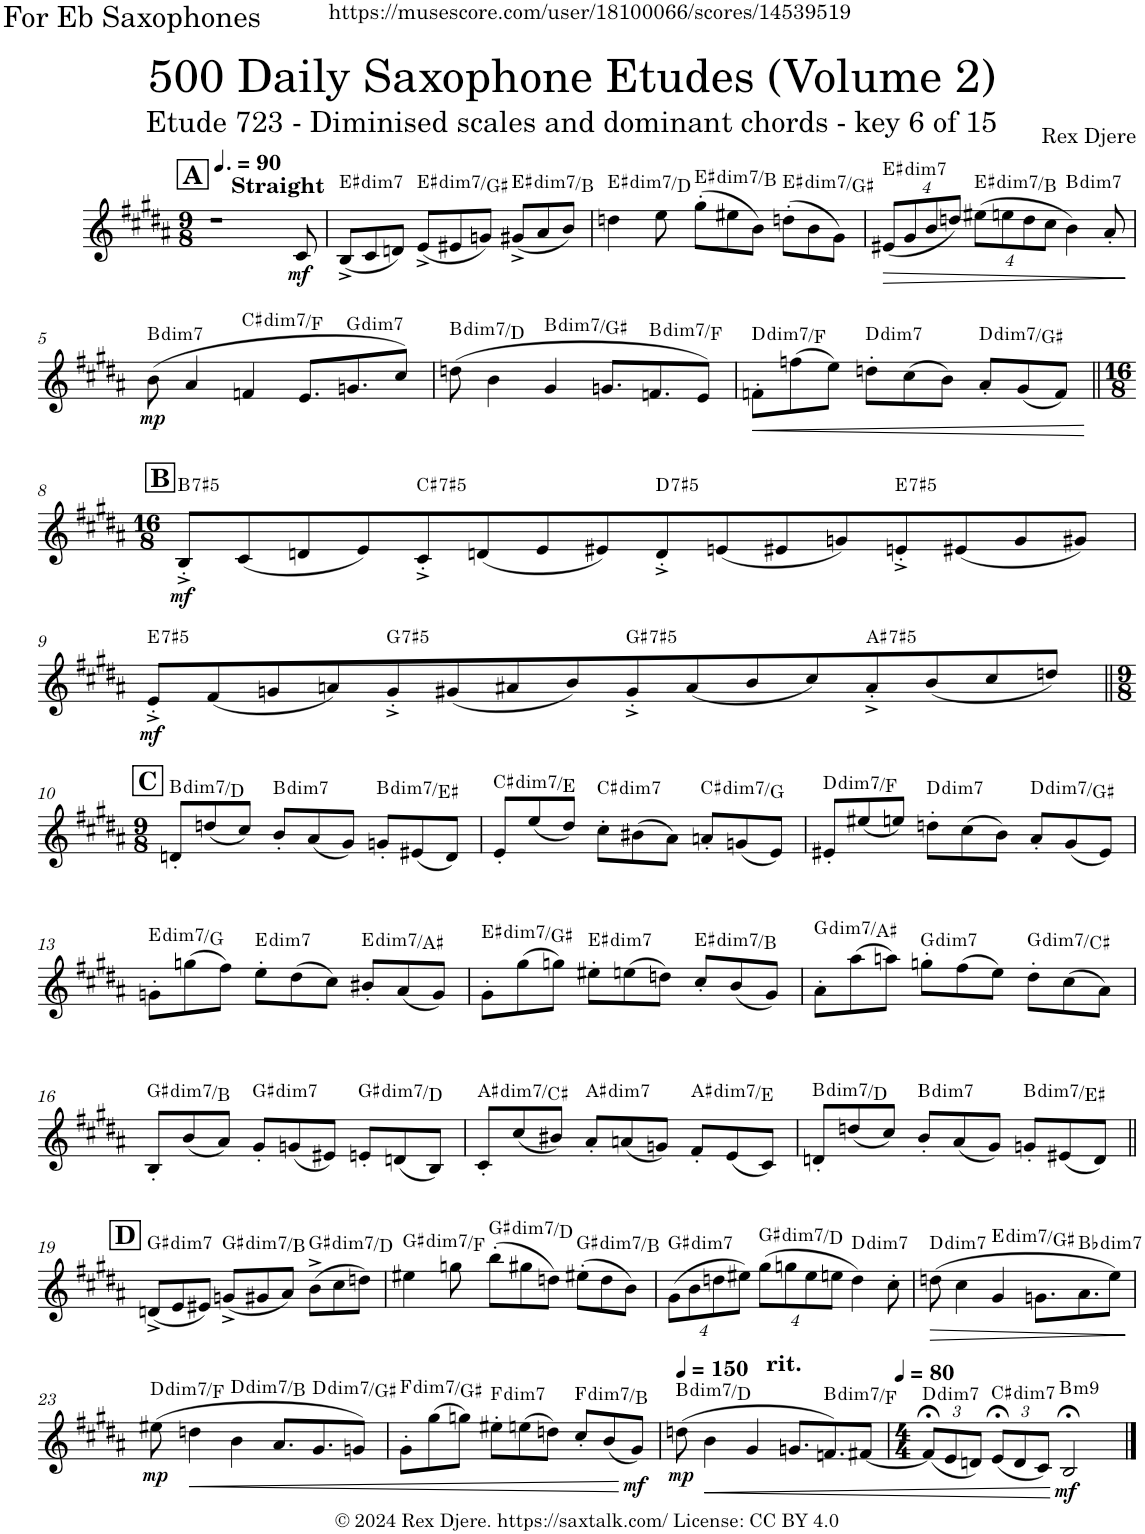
**kern	**dynam	**harte
*part1	*part1	*part1
*staff1	*staff1	*
*I"Alto Saxophone	*	*
*I'A. Sax.	*	*
*clefG2	*	*
*Trd5c9	*	*
*k[f#c#g#d#a#]	*	*
*M9/8	*	*
*MM135	*	*
!!LO:REH:place=s1:a:B:cj:fs=14:t=A
=1	=1	=1
1r	.	.
!LO:TX:a:B:t=Straight	!	!
!	!LO:DY:b	!
8c#/	mf	.
=2	=2	=2
!	!	!LO:H:kt=dim7
(8B^/L	.	E#:dim7
8c#/	.	.
8dn/J)	.	.
!	!	!LO:H:kt=dim7
(8e^/L	.	E#:dim7/b3
8e#X/	.	.
8gn/J)	.	.
!	!	!LO:H:kt=dim7
(8g#X^/L	.	E#:dim7/b5
8a#/	.	.
8b/J)	.	.
=3	=3	=3
!	!	!LO:H:kt=dim7
4ddn\	.	E#:dim7/bb7
8ee\	.	.
!	!	!LO:H:kt=dim7
(8gg#'\L	.	E#:dim7/b5
8ee#X\	.	.
8b\J)	.	.
!	!	!LO:H:kt=dim7
(8ddn'\L	.	E#:dim7/b3
8b\	.	.
8g#\J)	.	.
=4	=4	=4
*Xbrackettup	*	*
!	!LO:HP:b	!LO:H:kt=dim7
(32%3e#X/L	>	E#:dim7
32%3g#/	.	.
32%3b/	.	.
32%3ddn/J)	.	.
!	!	!LO:H:kt=dim7
(32%3ee#X\L	.	E#:dim7/b5
32%3een\	.	.
32%3dd\	.	.
32%3cc#\J	.	.
!	!	!LO:H:kt=dim7
4b\)	.	B:dim7
8a#'/	.	.
.	]	.
!!LO:LB:g=z
=5	=5	=5
!	!LO:DY:b	!LO:H:kt=dim7
(8b\	mp	B:dim7
4a#/	.	.
!	!	!LO:H:kt=dim7
4fn/	.	C#:dim7/b4
8.e/L	.	.
!	!	!LO:H:kt=dim7
8.gn/	.	G:dim7
8cc#/J)	.	.
=6	=6	=6
!	!	!LO:H:kt=dim7
(8ddn\	.	B:dim7/b3
4b\	.	.
!	!	!LO:H:kt=dim7
4g#/	.	B:dim7/6
8.gn/L	.	.
!	!	!LO:H:kt=dim7
8.fn/	.	B:dim7/b5
8e/J)	.	.
=7	=7	=7
!	!LO:HP:b	!LO:H:kt=dim7
8fn'\L	<	D:dim7/b3
(8ffn\	.	.
8ee\J)	.	.
!	!	!LO:H:kt=dim7
8ddn'\L	.	D:dim7
(8cc#\	.	.
8b\J)	.	.
!	!	!LO:H:kt=dim7
8a#'/L	.	D:dim7/#4
(8g#/	.	.
8f/J)	.	.
.	[	.
!!LO:LB:g=z
!!LO:REH:place=s1:a:B:cj:fs=14:t=B
=8||	=8||	=8||
*M16/8	*	*
!	!LO:DY:b	!LO:H:kt=7
8B'^/L	mf	B:(3,#5,b7)
(8c#/	.	.
8dn/	.	.
8e/)	.	.
!	!	!LO:H:kt=7
8c#'^/	.	C#:(3,#5,b7)
(8dn/	.	.
8e/	.	.
8e#X/)	.	.
!	!	!LO:H:kt=7
8d'^/	.	D:(3,#5,b7)
(8en/	.	.
8e#X/	.	.
8gn/)	.	.
!	!	!LO:H:kt=7
8en'^/	.	E:(3,#5,b7)
(8e#X/	.	.
8g/	.	.
8g#X/J)	.	.
!!LO:LB:g=z
=9	=9	=9
!	!LO:DY:b	!LO:H:kt=7
8e'^/L	mf	E:(3,#5,b7)
(8f#/	.	.
8gn/	.	.
8an/)	.	.
!	!	!LO:H:kt=7
8g'^/	.	G:(3,#5,b7)
(8g#X/	.	.
8a#X/	.	.
8b/)	.	.
!	!	!LO:H:kt=7
8g#'^/	.	G#:(3,#5,b7)
(8a#/	.	.
8b/	.	.
8cc#/)	.	.
!	!	!LO:H:kt=7
8a#'^/	.	A#:(3,#5,b7)
(8b/	.	.
8cc#/	.	.
8ddn/J)	.	.
!!LO:LB:g=z
!!LO:REH:place=s1:a:B:cj:fs=14:t=C
=10||	=10||	=10||
*M9/8	*	*
!	!	!LO:H:kt=dim7
8dn'/L	.	B:dim7/b3
(8ddn/	.	.
8cc#/J)	.	.
!	!	!LO:H:kt=dim7
8b'/L	.	B:dim7
(8a#/	.	.
8g#/J)	.	.
!	!	!LO:H:kt=dim7
8gn'/L	.	B:dim7/#4
(8e#X/	.	.
8d/J)	.	.
=11	=11	=11
!	!	!LO:H:kt=dim7
8e'/L	.	C#:dim7/b3
(8ee/	.	.
8dd#/J)	.	.
!	!	!LO:H:kt=dim7
8cc#'\L	.	C#:dim7
(8b#X\	.	.
8a#\J)	.	.
!	!	!LO:H:kt=dim7
8an'/L	.	C#:dim7/b5
(8gn/	.	.
8e/J)	.	.
=12	=12	=12
!	!	!LO:H:kt=dim7
8e#X'/L	.	D:dim7/b3
(8ee#X/	.	.
8een/J)	.	.
!	!	!LO:H:kt=dim7
8ddn'\L	.	D:dim7
(8cc#\	.	.
8b\J)	.	.
!	!	!LO:H:kt=dim7
8a#'/L	.	D:dim7/#4
(8g#/	.	.
8e#/J)	.	.
!!LO:LB:g=z
=13	=13	=13
!	!	!LO:H:kt=dim7
8gn'\L	.	E:dim7/b3
(8ggn\	.	.
8ff#\J)	.	.
!	!	!LO:H:kt=dim7
8ee'\L	.	E:dim7
(8dd#\	.	.
8cc#\J)	.	.
!	!	!LO:H:kt=dim7
8b#X'/L	.	E:dim7/#4
(8a#/	.	.
8g/J)	.	.
=14	=14	=14
!	!	!LO:H:kt=dim7
8g#'\L	.	E#:dim7/b3
(8gg#\	.	.
8ggn\J)	.	.
!	!	!LO:H:kt=dim7
8ee#X'\L	.	E#:dim7
(8een\	.	.
8ddn\J)	.	.
!	!	!LO:H:kt=dim7
8cc#'/L	.	E#:dim7/b5
(8b/	.	.
8g#/J)	.	.
=15	=15	=15
!	!	!LO:H:kt=dim7
8a#'\L	.	G:dim7/#2
(8aa#\	.	.
8aan\J)	.	.
!	!	!LO:H:kt=dim7
8ggn'\L	.	G:dim7
(8ff#\	.	.
8ee\J)	.	.
!	!	!LO:H:kt=dim7
8dd#'\L	.	G:dim7/#4
(8cc#\	.	.
8a#\J)	.	.
!!LO:LB:g=z
=16	=16	=16
!	!	!LO:H:kt=dim7
8B'/L	.	G#:dim7/b3
(8b/	.	.
8a#/J)	.	.
!	!	!LO:H:kt=dim7
8g#'/L	.	G#:dim7
(8gn/	.	.
8e#X/J)	.	.
!	!	!LO:H:kt=dim7
8en'/L	.	G#:dim7/b5
(8dn/	.	.
8B/J)	.	.
=17	=17	=17
!	!	!LO:H:kt=dim7
8c#'/L	.	A#:dim7/b3
(8cc#/	.	.
8b#X/J)	.	.
!	!	!LO:H:kt=dim7
8a#'/L	.	A#:dim7
(8an/	.	.
8gn/J)	.	.
!	!	!LO:H:kt=dim7
8f#'/L	.	A#:dim7/b5
(8e/	.	.
8c#/J)	.	.
=18	=18	=18
!	!	!LO:H:kt=dim7
8dn'/L	.	B:dim7/b3
(8ddn/	.	.
8cc#/J)	.	.
!	!	!LO:H:kt=dim7
8b'/L	.	B:dim7
(8a#/	.	.
8g#/J)	.	.
!	!	!LO:H:kt=dim7
8gn'/L	.	B:dim7/#4
(8e#X/	.	.
8d/J)	.	.
!!LO:LB:g=z
!!LO:REH:place=s1:a:B:cj:fs=14:t=D
=19||	=19||	=19||
!	!	!LO:H:kt=dim7
(8dn^/L	.	G#:dim7
8e/	.	.
8e#X/J)	.	.
!	!	!LO:H:kt=dim7
(8gn^/L	.	G#:dim7/b3
8g#X/	.	.
8a#/J)	.	.
!	!	!LO:H:kt=dim7
(8b^\L	.	G#:dim7/b5
8cc#\	.	.
8ddn\J)	.	.
=20	=20	=20
!	!	!LO:H:kt=dim7
4ee#X\	.	G#:dim7/bb7
8ggn\	.	.
!	!	!LO:H:kt=dim7
(8bb'\L	.	G#:dim7/b5
8gg#X\	.	.
8ddn\J)	.	.
!	!	!LO:H:kt=dim7
(8ee#X'\L	.	G#:dim7/b3
8dd\	.	.
8b\J)	.	.
=21	=21	=21
!	!	!LO:H:kt=dim7
(32%3g#\L	.	G#:dim7
32%3b\	.	.
32%3ddn\	.	.
32%3ee#X\J)	.	.
!	!	!LO:H:kt=dim7
(32%3gg#\L	.	G#:dim7/b5
32%3ggn\	.	.
32%3ee#\	.	.
32%3een\J	.	.
!	!	!LO:H:kt=dim7
4dd\)	.	D:dim7
8cc#'\	.	.
=22	=22	=22
!	!LO:HP:b	!LO:H:kt=dim7
(8ddn\	>	D:dim7
4cc#\	.	.
!	!	!LO:H:kt=dim7
4g#/	.	E:dim7/3
8.gn\L	.	.
!	!	!LO:H:kt=dim7
8.a#\	.	Bb:dim7
8ee\J)	.	.
.	]	.
!!LO:LB:g=z
=23	=23	=23
!	!LO:DY:b	!LO:H:kt=dim7
(8ee#X\	mp	D:dim7/b3
!	!LO:HP:b	!
4ddn\	<	.
!	!	!LO:H:kt=dim7
4b\	.	D:dim7/6
8.a#/L	.	.
!	!	!LO:H:kt=dim7
8.g#/	.	D:dim7/#4
8gn/J)	.	.
=24	=24	=24
!	!	!LO:H:kt=dim7
8g#'\L	.	F:dim7/#2
(8gg#\	.	.
8ggn\J)	.	.
!	!	!LO:H:kt=dim7
8ee#X'\L	.	F:dim7
(8een\	.	.
8ddn\J)	.	.
!	!	!LO:H:kt=dim7
8cc#'/L	.	F:dim7/#4
(8b/	.	.
!	!LO:DY:n=1:b	!
8g#/J)	[ mf	.
=25	=25	=25
*MM150	*	*
!	!LO:DY:b	!LO:H:kt=dim7
(8ddn\	mp	B:dim7/b3
!	!LO:HP:b	!
4b\	<	.
!LO:TX:a:t=rit.	!	!
4g#/	.	.
8.gn/L	.	.
!	!	!LO:H:kt=dim7
8.fn/)	.	B:dim7/b5
[8f#X/J	.	.
=26	=26	=26
*M4/4	*	*
*MM80	*	*
!	!	!LO:H:kt=dim7
(12f#;</L]	.	D:dim7
12e/	.	.
12dn/J)	.	.
!	!	!LO:H:kt=dim7
(12e;</L	.	C#:dim7
12d/	.	.
12c#/J)	.	.
!	!LO:DY:n=1:b	!LO:H:kt=m9
2B;</	[ mf	B:min9
==	==	==
*-	*-	*-
